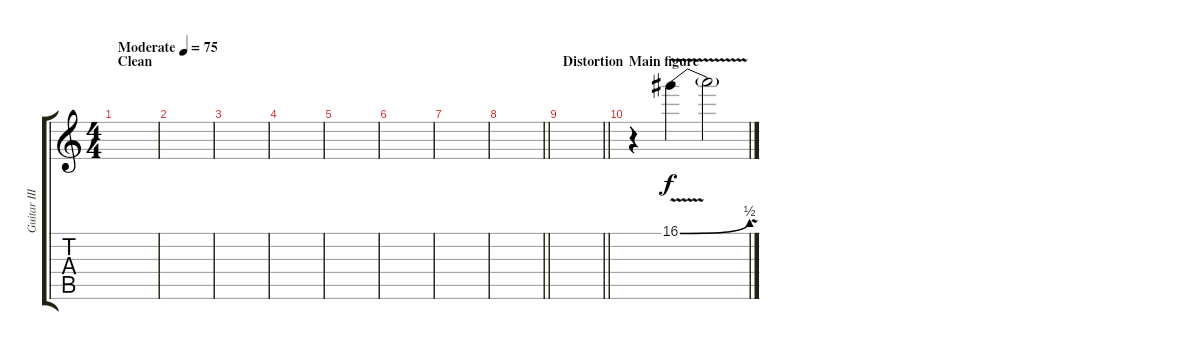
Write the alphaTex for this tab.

\track ("Guitar III" "Guitar III") {instrument distortionguitar}
\staff {score tabs}
\tuning (E4 B3 G3 D3 A2 E2) {hide}
\ts (4 4)
\section ("" "Clean")
\tempo (75 "Moderate")
\clef g2
\ks c
|
|
|
|
|
|
|
\barLineRight lightlight
|
\section ("" "Distortion")
\barLineRight lightlight
|
\section ("" "Main figure")
r.4{balance 5} 16.1{be (bend 0 0 60 2) v}.4 16.1{v t}.2
